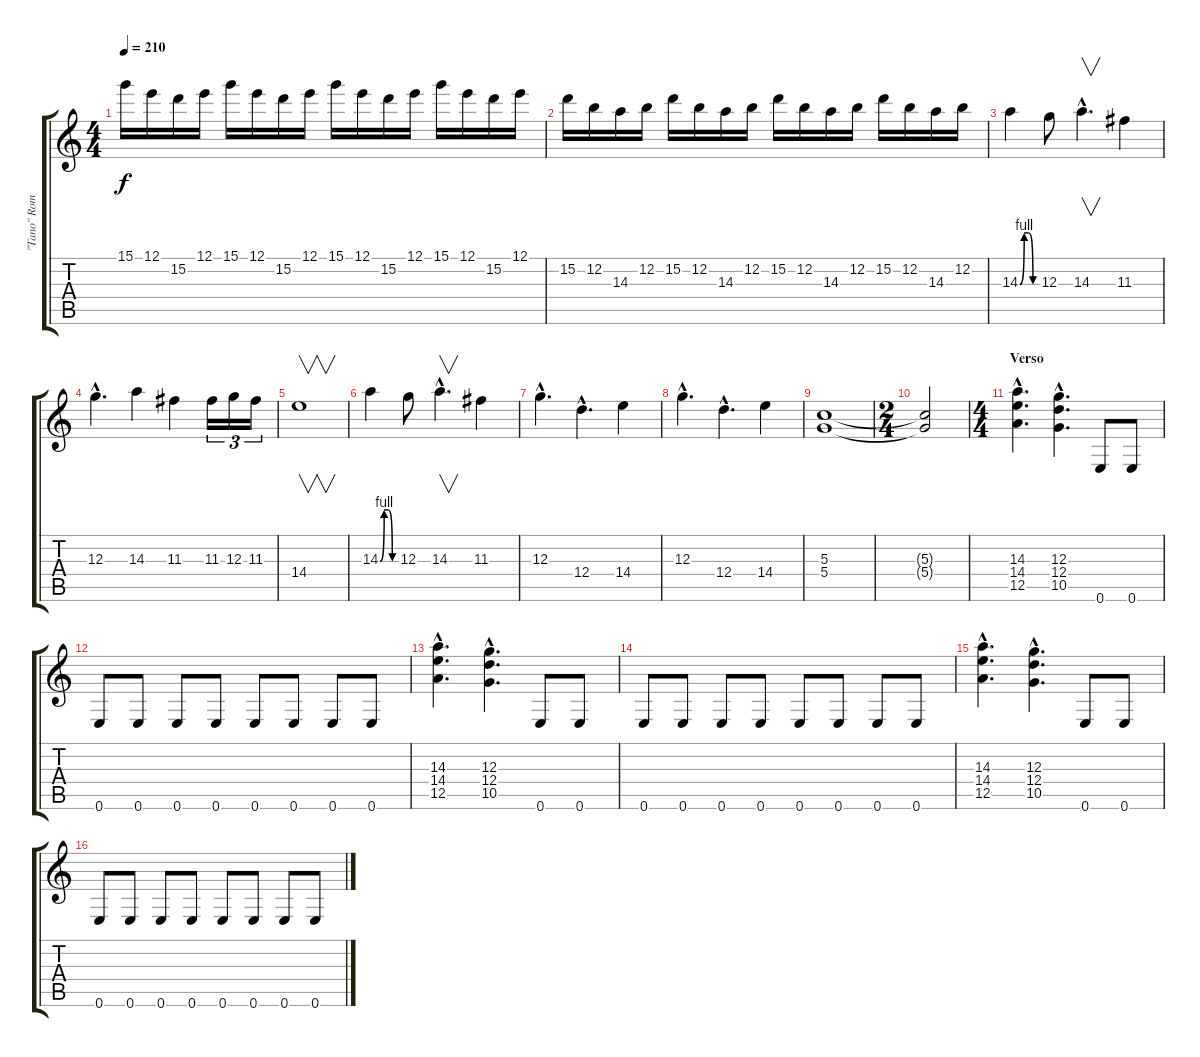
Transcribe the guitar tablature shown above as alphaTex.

\track ("\"Tano\" Romano" "\"Tano\" Rom") {instrument distortionguitar}
\staff {score tabs}
\tuning (E4 B3 G3 D3 A2 E2) {hide}
\ts (4 4)
\tempo 210
\clef g2
\ks c
15.1.16{dy f} 12.1.16 15.2.16 12.1.16 15.1.16 12.1.16 15.2.16 12.1.16 15.1.16 12.1.16 15.2.16 12.1.16 15.1.16 12.1.16 15.2.16 12.1.16 |
15.2.16 12.2.16 14.3.16 12.2.16 15.2.16 12.2.16 14.3.16 12.2.16 15.2.16 12.2.16 14.3.16 12.2.16 15.2.16 12.2.16 14.3.16 12.2.16 |
14.3{be (custom 0 0 15 4 30 4 45 0 60 0)}.4 12.3.8 14.3{hac}.4{v d} 11.3.4 |
12.3{hac}.4{d} 14.3.4 11.3.4 11.3.16{tu (3 2)} 12.3.16{tu (3 2)} 11.3.16{tu (3 2)} |
14.4.1{v} |
14.3{be (custom 0 0 15 4 30 4 45 0 60 0)}.4 12.3.8 14.3{hac}.4{v d} 11.3.4 |
12.3{hac}.4{d} 12.4{hac}.4{d} 14.4.4 |
12.3{hac}.4{d} 12.4{hac}.4{d} 14.4.4 |
(5.3 5.4).1 |
\ts (2 4)
(5.3{t} 5.4{t}).2 |
\ts (4 4)
\section ("" "Verso")
(14.3{hac} 14.4{hac} 12.5{hac}).4{d} (12.3{hac} 12.4{hac} 10.5{hac}).4{d} 0.6.8 0.6.8 |
0.6.8 0.6.8 0.6.8 0.6.8 0.6.8 0.6.8 0.6.8 0.6.8 |
(14.3{hac} 14.4{hac} 12.5{hac}).4{d} (12.3{hac} 12.4{hac} 10.5{hac}).4{d} 0.6.8 0.6.8 |
0.6.8 0.6.8 0.6.8 0.6.8 0.6.8 0.6.8 0.6.8 0.6.8 |
(14.3{hac} 14.4{hac} 12.5{hac}).4{d} (12.3{hac} 12.4{hac} 10.5{hac}).4{d} 0.6.8 0.6.8 |
0.6.8 0.6.8 0.6.8 0.6.8 0.6.8 0.6.8 0.6.8 0.6.8
